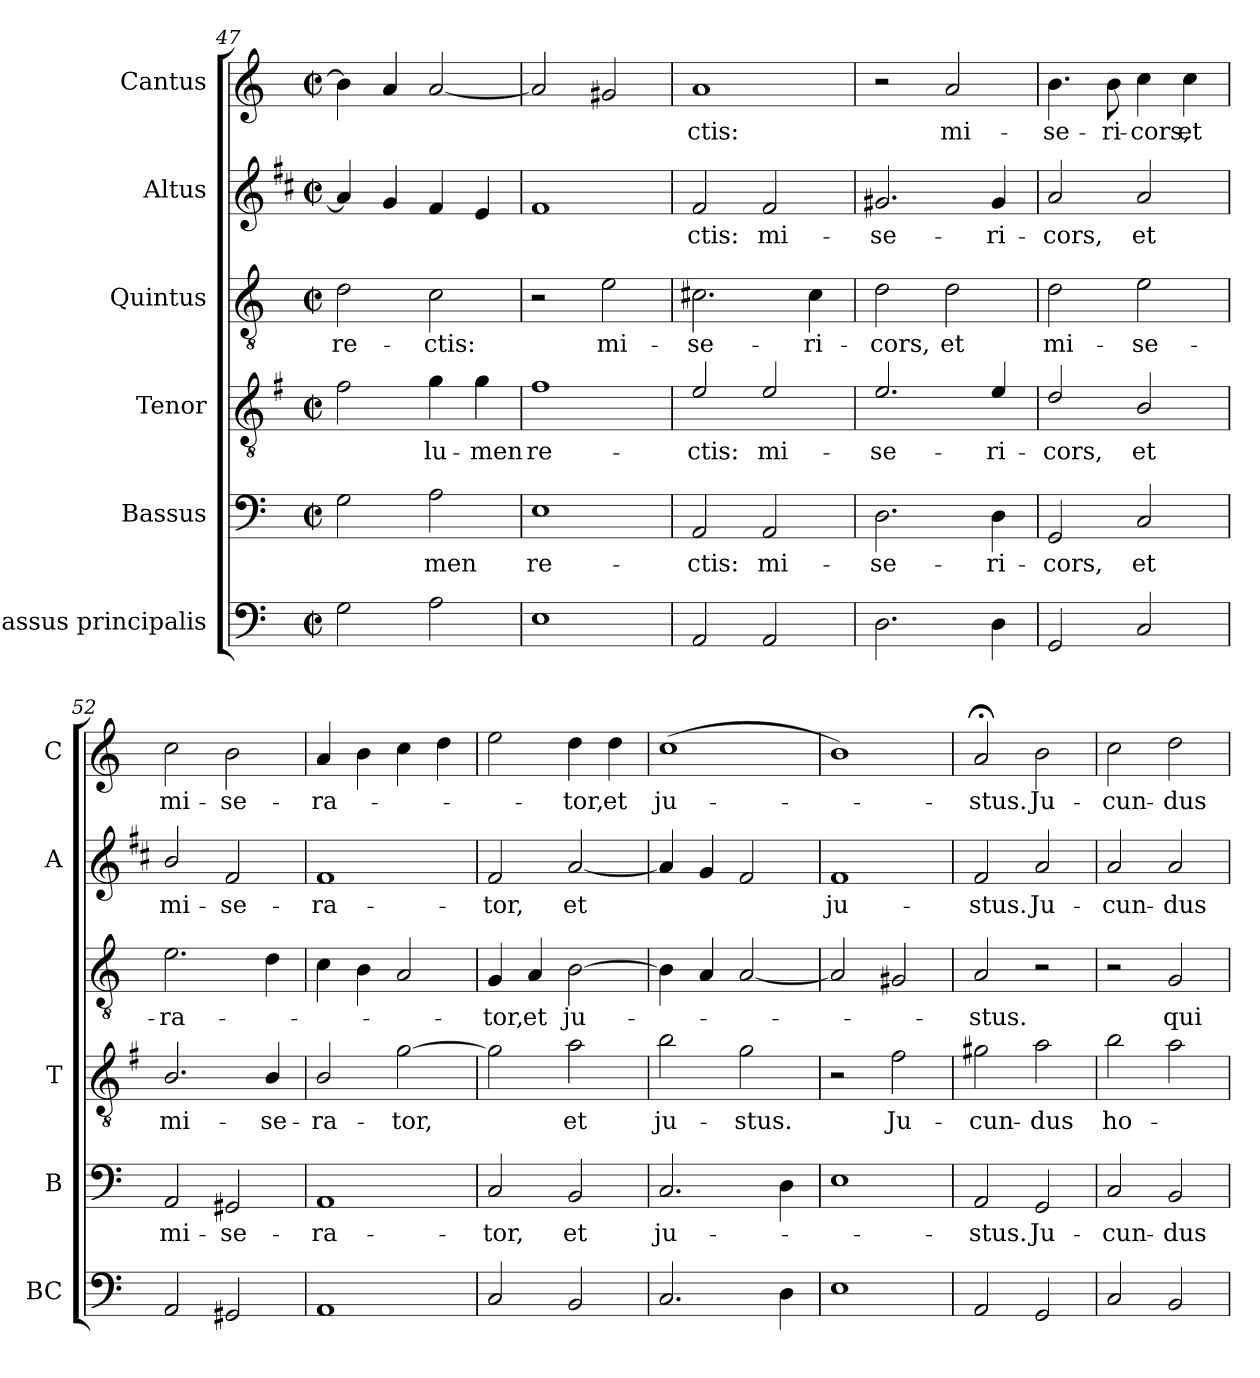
**kern	**kern	**text	**kern	**text	**kern	**text	**kern	**text	**kern	**text
*part6	*part5	*part5	*part4	*part4	*part3	*part3	*part2	*part2	*part1	*part1
*staff6	*staff5	*staff5	*staff4	*staff4	*staff3	*staff3	*staff2	*staff2	*staff1	*staff1
*I"Bassus principalis	*I"Bassus	*	*I"Tenor	*	*I"Quintus	*	*I"Altus	*	*I"Cantus	*
*I'BC	*I'B	*	*I'T	*	*	*	*I'A	*	*I'C	*
*clefF4	*clefF4	*	*clefGv2	*	*clefGv2	*	*clefG2	*	*clefG2	*
*	*	*	*ITrd4c7	*	*	*	*ITrd1c2	*	*	*
*k[]	*k[]	*	*k[]	*	*k[]	*	*k[]	*	*k[]	*
*C:	*C:	*	*C:	*	*C:	*	*C:	*	*C:	*
*M2/2	*M2/2	*	*M2/2	*	*M2/2	*	*M2/2	*	*M2/2	*
*met(c|)	*met(c|)	*	*met(c|)	*	*met(c|)	*	*met(c|)	*	*met(c|)	*
=47	=47	=47	=47	=47	=47	=47	=47	=47	=47	=47
!	!	!	!	!	!	!LO:LY:b	!	!	!	!
2G\	2G\	.	2B\	.	2d\	re-	4g/]	.	4b\]	.
.	.	.	.	.	.	.	4f/	.	4a/	.
!	!	!LO:LY:b	!	!LO:LY:b	!	!LO:LY:b	!	!	!	!
2A\	2A\	-men	4c\	lu-	2c\	-ctis:	4e/	.	[2a/	.
!	!	!	!	!LO:LY:b	!	!	!	!	!	!
.	.	.	4c\	-men	.	.	4d/	.	.	.
=48	=48	=48	=48	=48	=48	=48	=48	=48	=48	=48
!	!	!LO:LY:b	!	!LO:LY:b	!	!	!	!	!	!
1E	1E	re-	1B	re-	2r	.	1e	.	2a/]	.
!	!	!	!	!	!	!LO:LY:b	!	!	!	!
.	.	.	.	.	2e\	mi-	.	.	2g#X/	.
=49	=49	=49	=49	=49	=49	=49	=49	=49	=49	=49
!	!	!LO:LY:b	!	!LO:LY:b	!	!LO:LY:b	!	!LO:LY:b	!	!LO:LY:b
2AA/	2AA/	-ctis:	2A/	-ctis:	2.c#X\	-se-	2e/	-ctis:	1a	-ctis:
!	!	!LO:LY:b	!	!LO:LY:b	!	!	!	!LO:LY:b	!	!
2AA/	2AA/	mi-	2A/	mi-	.	.	2e/	mi-	.	.
!	!	!	!	!	!	!LO:LY:b	!	!	!	!
.	.	.	.	.	4c#\	-ri-	.	.	.	.
=50	=50	=50	=50	=50	=50	=50	=50	=50	=50	=50
!	!	!LO:LY:b	!	!LO:LY:b	!	!LO:LY:b	!	!LO:LY:b	!	!
2.D\	2.D\	-se-	2.A/	-se-	2d\	-cors,	2.f#X/	-se-	2r	.
!	!	!	!	!	!	!LO:LY:b	!	!	!	!LO:LY:b
.	.	.	.	.	2d\	et	.	.	2a/	mi-
!	!	!LO:LY:b	!	!LO:LY:b	!	!	!	!LO:LY:b	!	!
4D\	4D\	-ri-	4A/	-ri-	.	.	4f#/	-ri-	.	.
!!LO:LB:g=z
=51	=51	=51	=51	=51	=51	=51	=51	=51	=51	=51
!	!	!LO:LY:b	!	!LO:LY:b	!	!LO:LY:b	!	!LO:LY:b	!	!LO:LY:b
2GG/	2GG/	-cors,	2G/	-cors,	2d\	mi-	2g/	-cors,	4.b\	-se-
!	!	!	!	!	!	!	!	!	!	!LO:LY:b
.	.	.	.	.	.	.	.	.	8b\	-ri-
!	!	!LO:LY:b	!	!LO:LY:b	!	!LO:LY:b	!	!LO:LY:b	!	!LO:LY:b
2C/	2C/	et	2E/	et	2e\	-se-	2g/	et	4cc\	-cors,
!	!	!	!	!	!	!	!	!	!	!LO:LY:b
.	.	.	.	.	.	.	.	.	4cc\	et
=52	=52	=52	=52	=52	=52	=52	=52	=52	=52	=52
!	!	!LO:LY:b	!	!LO:LY:b	!	!LO:LY:b	!	!LO:LY:b	!	!LO:LY:b
2AA/	2AA/	mi-	2.E/	mi-	2.e\	-ra-	2a/	mi-	2cc\	mi-
!	!	!LO:LY:b	!	!	!	!	!	!LO:LY:b	!	!LO:LY:b
2GG#X/	2GG#X/	-se-	.	.	.	.	2e/	-se-	2b\	-se-
!	!	!	!	!LO:LY:b	!	!	!	!	!	!
.	.	.	4E/	-se-	4d\	.	.	.	.	.
=53	=53	=53	=53	=53	=53	=53	=53	=53	=53	=53
!	!	!LO:LY:b	!	!LO:LY:b	!	!	!	!LO:LY:b	!	!LO:LY:b
1AA	1AA	-ra-	2E/	-ra-	4c\	.	1e	-ra-	4a/	-ra-
.	.	.	.	.	4B\	.	.	.	4b\	.
!	!	!	!	!LO:LY:b	!	!	!	!	!	!
.	.	.	[2c\	-tor,	2A/	.	.	.	4cc\	.
.	.	.	.	.	.	.	.	.	4dd\	.
=54	=54	=54	=54	=54	=54	=54	=54	=54	=54	=54
!	!	!LO:LY:b	!	!	!	!LO:LY:b	!	!LO:LY:b	!	!
2C/	2C/	-tor,	2c\]	.	4G/	-tor,	2e/	-tor,	2ee\	.
!	!	!	!	!	!	!LO:LY:b	!	!	!	!
.	.	.	.	.	4A/	et	.	.	.	.
!	!	!LO:LY:b	!	!LO:LY:b	!	!LO:LY:b	!	!LO:LY:b	!	!LO:LY:b
2BB/	2BB/	et	2d\	et	[2B\	ju-	[2g/	et	4dd\	-tor,
!	!	!	!	!	!	!	!	!	!	!LO:LY:b
.	.	.	.	.	.	.	.	.	4dd\	et
=55	=55	=55	=55	=55	=55	=55	=55	=55	=55	=55
!	!	!LO:LY:b	!	!LO:LY:b	!	!	!	!	!	!LO:LY:b
2.C/	2.C/	ju-	2e\	ju-	4B\]	.	4g/]	.	(>1cc	ju-
.	.	.	.	.	4A/	.	4f/	.	.	.
!	!	!	!	!LO:LY:b	!	!	!	!	!	!
.	.	.	2c\	-stus.	[2A/	.	2e/	.	.	.
4D\	4D\	.	.	.	.	.	.	.	.	.
=56	=56	=56	=56	=56	=56	=56	=56	=56	=56	=56
!	!	!	!	!	!	!	!	!LO:LY:b	!	!
1E	1E	.	2r	.	2A/]	.	1e	ju-	1b)	.
!	!	!	!	!LO:LY:b	!	!	!	!	!	!
.	.	.	2B\	Ju-	2G#X/	.	.	.	.	.
=57	=57	=57	=57	=57	=57	=57	=57	=57	=57	=57
!	!	!LO:LY:b	!	!LO:LY:b	!	!LO:LY:b	!	!LO:LY:b	!	!LO:LY:b
2AA/	2AA/	-stus.	2c#X\	-cun-	2A/	-stus.	2e/	-stus.	2a;</	-stus.
!	!	!LO:LY:b	!	!LO:LY:b	!	!	!	!LO:LY:b	!	!LO:LY:b
2GG/	2GG/	Ju-	2d\	-dus	2r	.	2g/	Ju-	2b\	Ju-
=58	=58	=58	=58	=58	=58	=58	=58	=58	=58	=58
!	!	!LO:LY:b	!	!LO:LY:b	!	!	!	!LO:LY:b	!	!LO:LY:b
2C/	2C/	-cun-	2e\	ho-	2r	.	2g/	-cun-	2cc\	-cun-
!	!	!LO:LY:b	!	!	!	!LO:LY:b	!	!LO:LY:b	!	!LO:LY:b
2BB/	2BB/	-dus	2d\	.	2G/	qui	2g/	-dus	2dd\	-dus
=	=	=	=	=	=	=	=	=	=	=
*-	*-	*-	*-	*-	*-	*-	*-	*-	*-	*-
